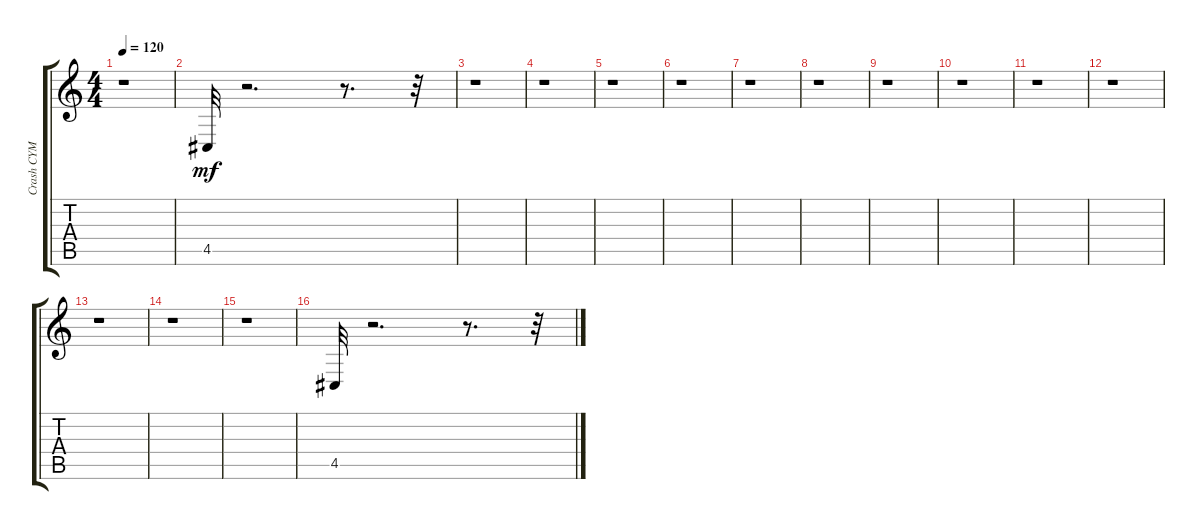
\track ("Crash CYM           " "Crash CYM ") {instrument acousticgrandpiano}
\staff {score tabs}
\tuning (E4 B3 G3 D3 A2 E2) {hide}
\ts (4 4)
\tempo 120
\clef g2
\ks c
r.1{dy mf} |
4.5.32 r.2{d} r.8{d} r.32 |
r.1 |
r.1 |
r.1 |
r.1 |
r.1 |
r.1 |
r.1 |
r.1 |
r.1 |
r.1 |
r.1 |
r.1 |
r.1 |
4.5.32 r.2{d} r.8{d} r.32
